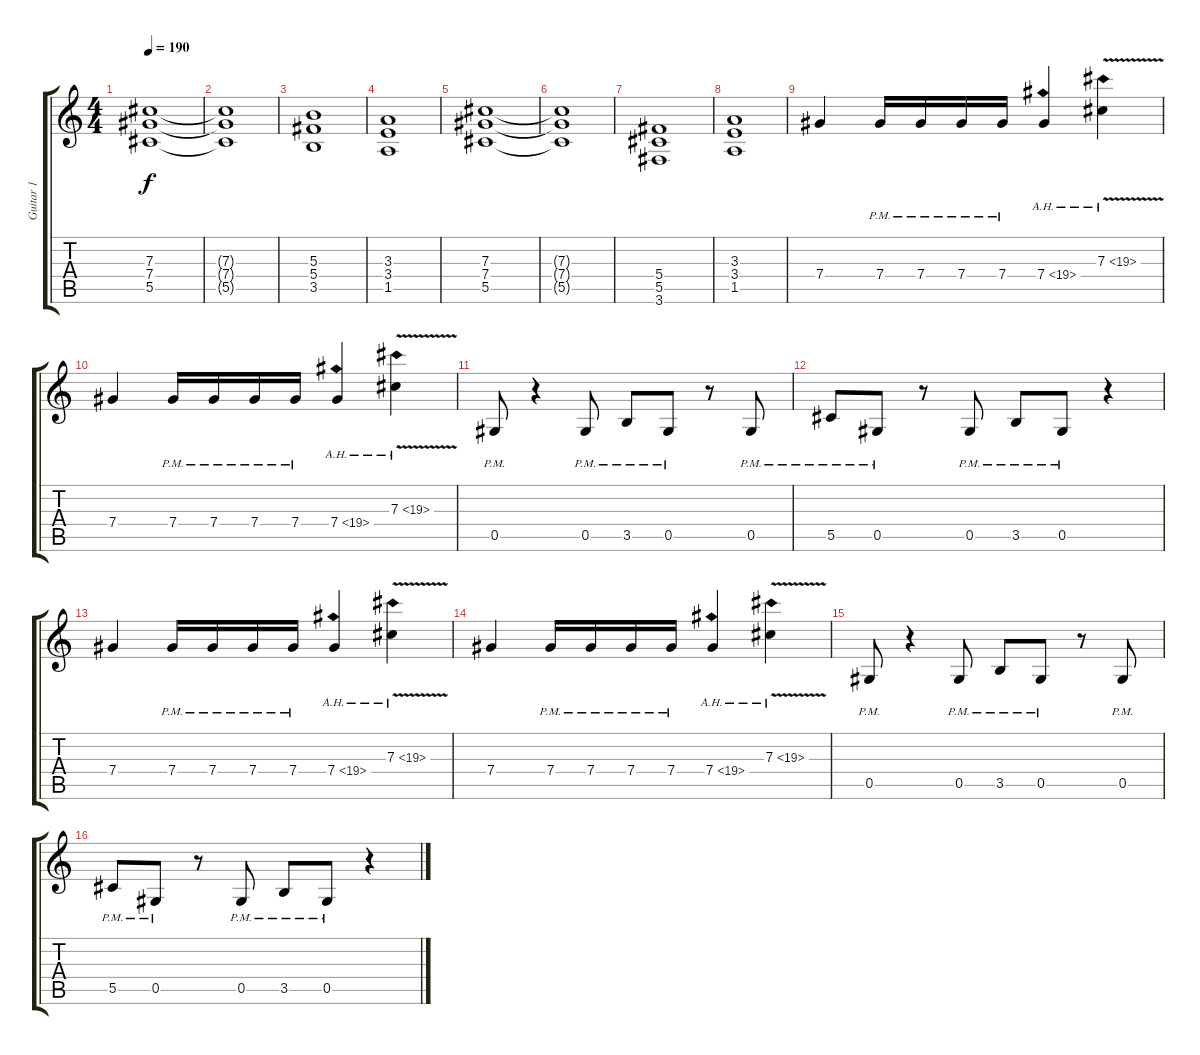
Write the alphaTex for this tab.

\track ("Guitar 1" "Guitar 1") {instrument distortionguitar}
\staff {score tabs}
\tuning (Eb4 Bb3 Gb3 Db3 Ab2 Eb2) {hide}
\ts (4 4)
\tempo 190
\clef g2
\ks c
(7.3 7.4 5.5).1{dy f} |
(7.3{t} 7.4{t} 5.5{t}).1 |
(5.3 5.4 3.5).1 |
(3.3 3.4 1.5).1 |
(7.3 7.4 5.5).1 |
(7.3{t} 7.4{t} 5.5{t}).1 |
(5.4 5.5 3.6).1 |
(3.3 3.4 1.5).1 |
7.4.4{volume 16 balance 8} 7.4{pm}.16 7.4{pm}.16 7.4{pm}.16 7.4{pm}.16 7.4{ah 12}.4 7.3{ah 12 v}.4 |
7.4.4 7.4{pm}.16 7.4{pm}.16 7.4{pm}.16 7.4{pm}.16 7.4{ah 12}.4 7.3{ah 12 v}.4 |
0.5{pm}.8{volume 13 balance 6} r.4 0.5{pm}.8 3.5{pm}.8 0.5{pm}.8 r.8 0.5{pm}.8 |
5.5{pm}.8 0.5{pm}.8 r.8 0.5{pm}.8 3.5{pm}.8 0.5{pm}.8 r.4 |
7.4.4{volume 16 balance 8} 7.4{pm}.16 7.4{pm}.16 7.4{pm}.16 7.4{pm}.16 7.4{ah 12}.4 7.3{ah 12 v}.4 |
7.4.4 7.4{pm}.16 7.4{pm}.16 7.4{pm}.16 7.4{pm}.16 7.4{ah 12}.4 7.3{ah 12 v}.4 |
0.5{pm}.8{volume 13 balance 6} r.4 0.5{pm}.8 3.5{pm}.8 0.5{pm}.8 r.8 0.5{pm}.8 |
5.5{pm}.8 0.5{pm}.8 r.8 0.5{pm}.8 3.5{pm}.8 0.5{pm}.8 r.4
